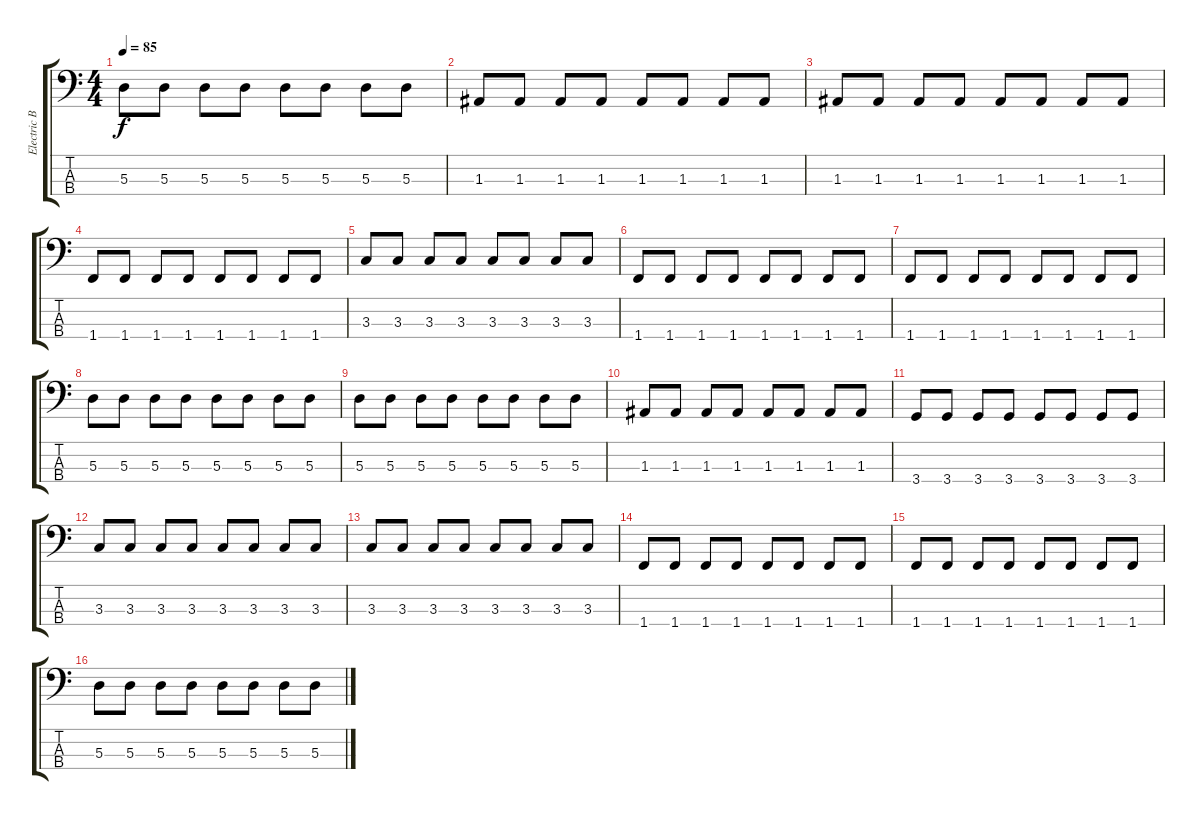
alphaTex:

\track ("Electric Bass" "Electric B") {instrument electricbassfinger}
\staff {score tabs}
\tuning (G2 D2 A1 E1) {hide}
\ts (4 4)
\tempo 85
\clef f4
\ks c
5.3.8{dy f} 5.3.8 5.3.8 5.3.8 5.3.8 5.3.8 5.3.8 5.3.8 |
1.3.8 1.3.8 1.3.8 1.3.8 1.3.8 1.3.8 1.3.8 1.3.8 |
1.3.8 1.3.8 1.3.8 1.3.8 1.3.8 1.3.8 1.3.8 1.3.8 |
1.4.8 1.4.8 1.4.8 1.4.8 1.4.8 1.4.8 1.4.8 1.4.8 |
3.3.8 3.3.8 3.3.8 3.3.8 3.3.8 3.3.8 3.3.8 3.3.8 |
1.4.8 1.4.8 1.4.8 1.4.8 1.4.8 1.4.8 1.4.8 1.4.8 |
1.4.8 1.4.8 1.4.8 1.4.8 1.4.8 1.4.8 1.4.8 1.4.8 |
5.3.8 5.3.8 5.3.8 5.3.8 5.3.8 5.3.8 5.3.8 5.3.8 |
5.3.8 5.3.8 5.3.8 5.3.8 5.3.8 5.3.8 5.3.8 5.3.8 |
1.3.8 1.3.8 1.3.8 1.3.8 1.3.8 1.3.8 1.3.8 1.3.8 |
3.4.8 3.4.8 3.4.8 3.4.8 3.4.8 3.4.8 3.4.8 3.4.8 |
3.3.8 3.3.8 3.3.8 3.3.8 3.3.8 3.3.8 3.3.8 3.3.8 |
3.3.8 3.3.8 3.3.8 3.3.8 3.3.8 3.3.8 3.3.8 3.3.8 |
1.4.8 1.4.8 1.4.8 1.4.8 1.4.8 1.4.8 1.4.8 1.4.8 |
1.4.8 1.4.8 1.4.8 1.4.8 1.4.8 1.4.8 1.4.8 1.4.8 |
5.3.8 5.3.8 5.3.8 5.3.8 5.3.8 5.3.8 5.3.8 5.3.8
